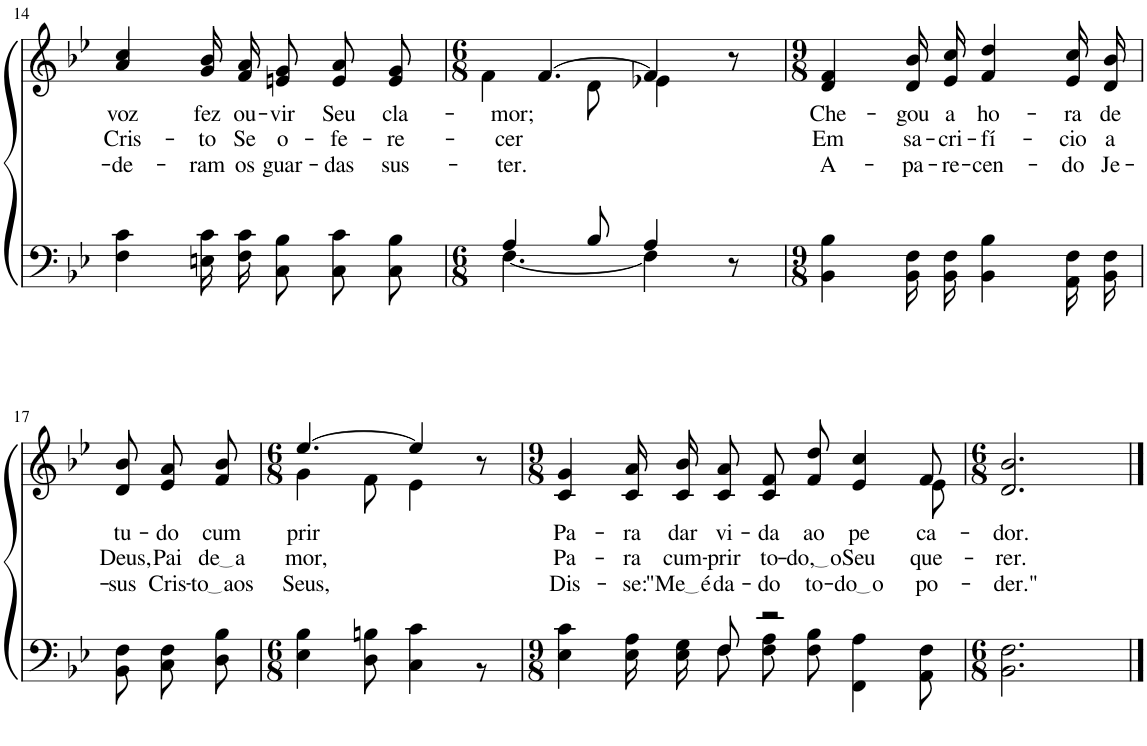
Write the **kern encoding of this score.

**kern	**kern	**text	**text	**text
*part2	*part1	*part1	*part1	*part1
*staff2	*staff1	*staff1	*staff1	*staff1
*I"Parte III e IV	*I"Parte I e II	*	*	*
!!LO:PB:g=z
*clefF4	*clefG2	*	*	*
*Trd-1c-2	*Trd-1c-2	*	*	*
*k[b-e-]	*k[b-e-]	*	*	*
*M9/8	*M9/8	*	*	*
=14	=14	=14	=14	=14
!	!	!LO:LY:b	!LO:LY:b	!LO:LY:b
4F\ 4c\	4a/ 4cc/	voz	Cris-	de-
!	!	!LO:LY:b	!LO:LY:b	!LO:LY:b
16En\ 16c\LL	16g/ 16b-/LL	fez	-to	-ram
!	!	!LO:LY:b	!LO:LY:b	!LO:LY:b
16F\ 16c\JJ	16f/ 16a/JJ	ou-	Se	os
!	!	!LO:LY:b	!LO:LY:b	!LO:LY:b
8C\ 8B-\L	8en/ 8g/L	-vir	o-	guar-
!	!	!LO:LY:b	!LO:LY:b	!LO:LY:b
8C\ 8c\	8e/ 8a/	Seu	-fe-	-das
!	!	!LO:LY:b	!LO:LY:b	!LO:LY:b
8C\ 8B-\J	8e/ 8g/J	cla-	-re-	sus-
=15	=15	=15	=15	=15
*M6/8	*M6/8	*	*	*
*^	*	*	*	*
!	!	!	!LO:LY:b	!LO:LY:b	!LO:LY:b
*	*	*^	*	*	*
4A/	[4.F\	[4.f/	4f\	-mor;	-cer	-ter.
8B-/	.	.	8d\	.	.	.
4A/	4F\]	4f/]	4e-X\	.	.	.
8r	8ryy	8r	8ryy	.	.	.
*v	*v	*	*	*	*	*
*	*v	*v	*	*	*
=16	=16	=16	=16	=16
*M9/8	*M9/8	*	*	*
*^	*^	*	*	*
!	!	!	!	!LO:LY:b	!LO:LY:b	!LO:LY:b
*v	*v	*	*	*	*	*
*	*v	*v	*	*	*
4BB-\ 4B-\	4d/ 4f/	Che-	Em	A-
!	!	!LO:LY:b	!LO:LY:b	!LO:LY:b
16BB-\ 16F\LL	16d/ 16b-/LL	-gou	sa-	-pa-
!	!	!LO:LY:b	!LO:LY:b	!LO:LY:b
16BB-\ 16F\JJ	16e-/ 16cc/JJ	a	-cri-	-re-
!	!	!LO:LY:b	!LO:LY:b	!LO:LY:b
4BB-\ 4B-\	4f/ 4dd/	ho-	-fí-	-cen-
!	!	!LO:LY:b	!LO:LY:b	!LO:LY:b
16AA/ 16F/LL	16e-/ 16cc/LL	-ra	-cio	-do
!	!	!LO:LY:b	!LO:LY:b	!LO:LY:b
16BB-/ 16F/JJ	16d/ 16b-/JJ	de	a	Je-
!!LO:LB:g=z
=17	=17	=17	=17	=17
!	!	!LO:LY:b	!LO:LY:b	!LO:LY:b
8BB-\ 8F\L	8d/ 8b-/L	tu-	Deus,	-sus
!	!	!LO:LY:b	!LO:LY:b	!LO:LY:b
8C\ 8F\	8e-/ 8a/	-do	Pai	Cris-
!	!	!LO:LY:b	!LO:LY:b	!LO:LY:b
8D\ 8B-\J	8f/ 8b-/J	cum-	de a	to aos
=18	=18	=18	=18	=18
*M6/8	*M6/8	*	*	*
*^	*^	*	*	*
!	!	!	!	!LO:LY:b	!LO:LY:b	!LO:LY:b
2.ryy	4E-\ 4B-\	[4.ee-/	4g\	-prir	mor,	Seus,
.	8D\ 8Bn\	.	8f\	.	.	.
.	4C\ 4c\	4ee-/]	4e-\	.	.	.
.	8r	8r	8ryy	.	.	.
=19	=19	=19	=19	=19	=19	=19
*M9/8	*	*M9/8	*	*	*	*
!	!	!	!	!LO:LY:b	!LO:LY:b	!LO:LY:b
4ryy	4E-\ 4c\	4c/ 4g/	1ryy	Pa-	Pa-	Dis-
!	!	!	!	!LO:LY:b	!LO:LY:b	!LO:LY:b
8ryy	16E-\ 16A\LL	16c/ 16a/LL	.	-ra	-ra	-se:
!	!	!	!	!LO:LY:b	!LO:LY:b	!LO:LY:b
.	16E-\ 16G\JJ	16c/ 16b-/JJ	.	dar	cum-	"Me é
!	!	!	!	!LO:LY:b	!LO:LY:b	!LO:LY:b
8F/	8F\L	8c/ 8a/L	.	vi-	-prir	da-
!	!	!	!	!LO:LY:b	!LO:LY:b	!LO:LY:b
2r	8F\ 8A\	8c/ 8f/	.	-da	to-	-do
!	!	!	!	!LO:LY:b	!LO:LY:b	!LO:LY:b
.	8F\ 8B-\J	8f/ 8dd/J	.	ao	do, o	to-
!	!	!	!	!LO:LY:b	!LO:LY:b	!LO:LY:b
.	4FF\ 4A\	4e-/ 4cc/	.	pe-	Seu	do o
!	!	!	!	!LO:LY:b	!LO:LY:b	!LO:LY:b
8ryy	8AA\ 8F\	8f/	8e-\	-ca-	que-	po-
*v	*v	*	*	*	*	*
*	*v	*v	*	*	*
=20	=20	=20	=20	=20
*M6/8	*M6/8	*	*	*
*^	*^	*	*	*
!	!	!	!	!LO:LY:b	!LO:LY:b	!LO:LY:b
*v	*v	*	*	*	*	*
*	*v	*v	*	*	*
2.BB-\ 2.F\	2.d/ 2.b-/	-dor.	-rer.	-der."
==	==	==	==	==
*-	*-	*-	*-	*-
